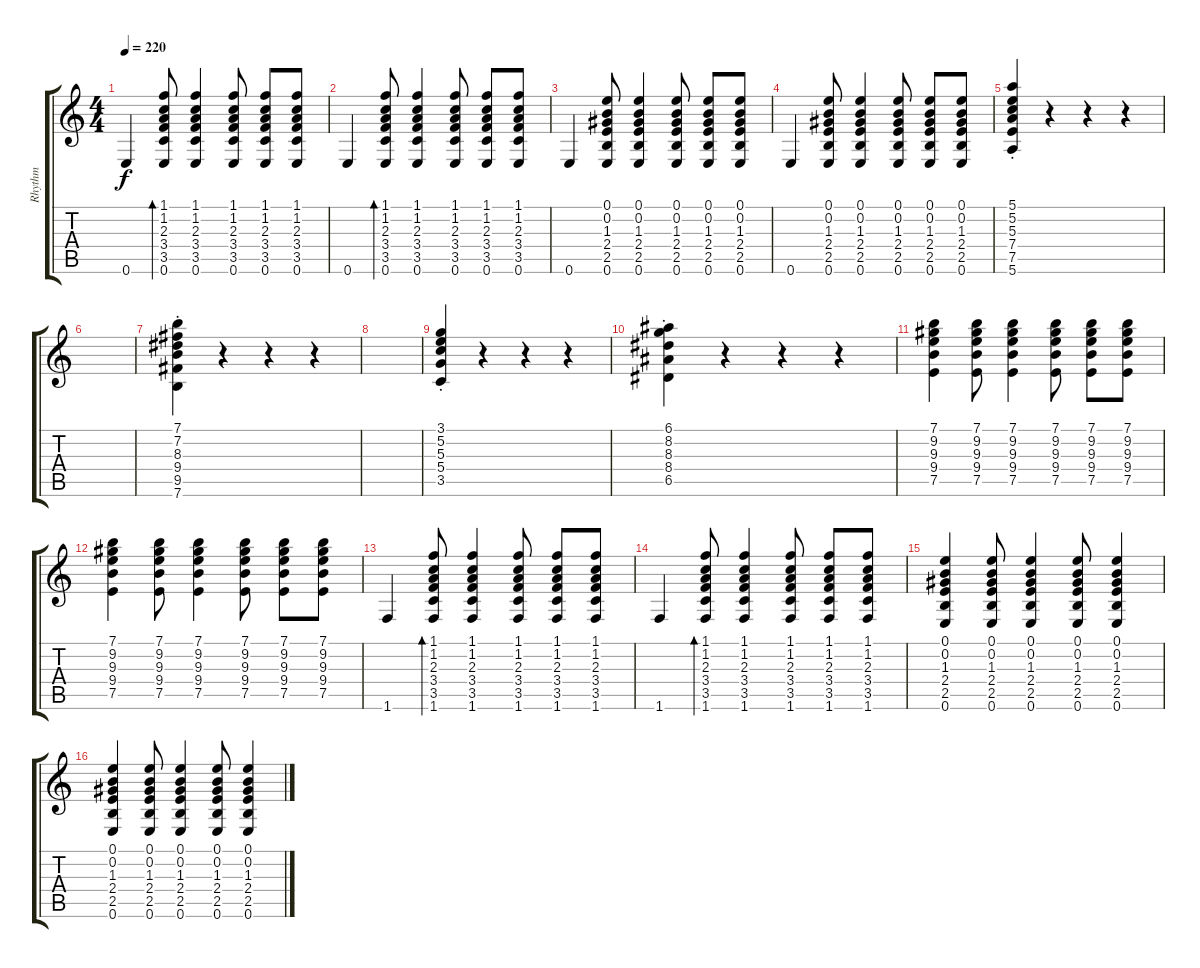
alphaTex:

\track ("Rhythm" "Rhythm") {instrument electricguitarmuted}
\staff {score tabs}
\tuning (E4 B3 G3 D3 A2 E2) {hide}
\ts (4 4)
\tempo 220
\clef g2
\ks c
0.6.4{dy f} (1.1 1.2 2.3 3.4 3.5 0.6).8{bd 240} (1.1 1.2 2.3 3.4 3.5 0.6).4 (1.1 1.2 2.3 3.4 3.5 0.6).8 (1.1 1.2 2.3 3.4 3.5 0.6).8 (1.1 1.2 2.3 3.4 3.5 0.6).8 |
0.6.4 (1.1 1.2 2.3 3.4 3.5 0.6).8{bd 240} (1.1 1.2 2.3 3.4 3.5 0.6).4 (1.1 1.2 2.3 3.4 3.5 0.6).8 (1.1 1.2 2.3 3.4 3.5 0.6).8 (1.1 1.2 2.3 3.4 3.5 0.6).8 |
0.6.4 (0.1 0.2 1.3 2.4 2.5 0.6).8 (0.1 0.2 1.3 2.4 2.5 0.6).4 (0.1 0.2 1.3 2.4 2.5 0.6).8 (0.1 0.2 1.3 2.4 2.5 0.6).8 (0.1 0.2 1.3 2.4 2.5 0.6).8 |
0.6.4 (0.1 0.2 1.3 2.4 2.5 0.6).8 (0.1 0.2 1.3 2.4 2.5 0.6).4 (0.1 0.2 1.3 2.4 2.5 0.6).8 (0.1 0.2 1.3 2.4 2.5 0.6).8 (0.1 0.2 1.3 2.4 2.5 0.6).8 |
(5.1{st} 5.2{st} 5.3{st} 7.4{st} 7.5{st} 5.6{st}).4 r.4 r.4 r.4 |
|
(7.1{st} 7.2{st} 8.3{st} 9.4{st} 9.5{st} 7.6{st}).4 r.4 r.4 r.4 |
|
(3.1{st} 5.2{st} 5.3{st} 5.4{st} 3.5{st}).4 r.4 r.4 r.4 |
(6.1{st} 8.2{st} 8.3{st} 8.4{st} 6.5{st}).4 r.4 r.4 r.4 |
(7.1 9.2 9.3 9.4 7.5).4 (7.1 9.2 9.3 9.4 7.5).8 (7.1 9.2 9.3 9.4 7.5).4 (7.1 9.2 9.3 9.4 7.5).8 (7.1 9.2 9.3 9.4 7.5).8 (7.1 9.2 9.3 9.4 7.5).8 |
(7.1 9.2 9.3 9.4 7.5).4 (7.1 9.2 9.3 9.4 7.5).8 (7.1 9.2 9.3 9.4 7.5).4 (7.1 9.2 9.3 9.4 7.5).8 (7.1 9.2 9.3 9.4 7.5).8 (7.1 9.2 9.3 9.4 7.5).8 |
1.6.4 (1.1 1.2 2.3 3.4 3.5 1.6).8{bd 240} (1.1 1.2 2.3 3.4 3.5 1.6).4 (1.1 1.2 2.3 3.4 3.5 1.6).8 (1.1 1.2 2.3 3.4 3.5 1.6).8 (1.1 1.2 2.3 3.4 3.5 1.6).8 |
1.6.4 (1.1 1.2 2.3 3.4 3.5 1.6).8{bd 240} (1.1 1.2 2.3 3.4 3.5 1.6).4 (1.1 1.2 2.3 3.4 3.5 1.6).8 (1.1 1.2 2.3 3.4 3.5 1.6).8 (1.1 1.2 2.3 3.4 3.5 1.6).8 |
(0.1 0.2 1.3 2.4 2.5 0.6).4 (0.1 0.2 1.3 2.4 2.5 0.6).8 (0.1 0.2 1.3 2.4 2.5 0.6).4 (0.1 0.2 1.3 2.4 2.5 0.6).8 (0.1 0.2 1.3 2.4 2.5 0.6).4 |
(0.1 0.2 1.3 2.4 2.5 0.6).4 (0.1 0.2 1.3 2.4 2.5 0.6).8 (0.1 0.2 1.3 2.4 2.5 0.6).4 (0.1 0.2 1.3 2.4 2.5 0.6).8 (0.1 0.2 1.3 2.4 2.5 0.6).4
